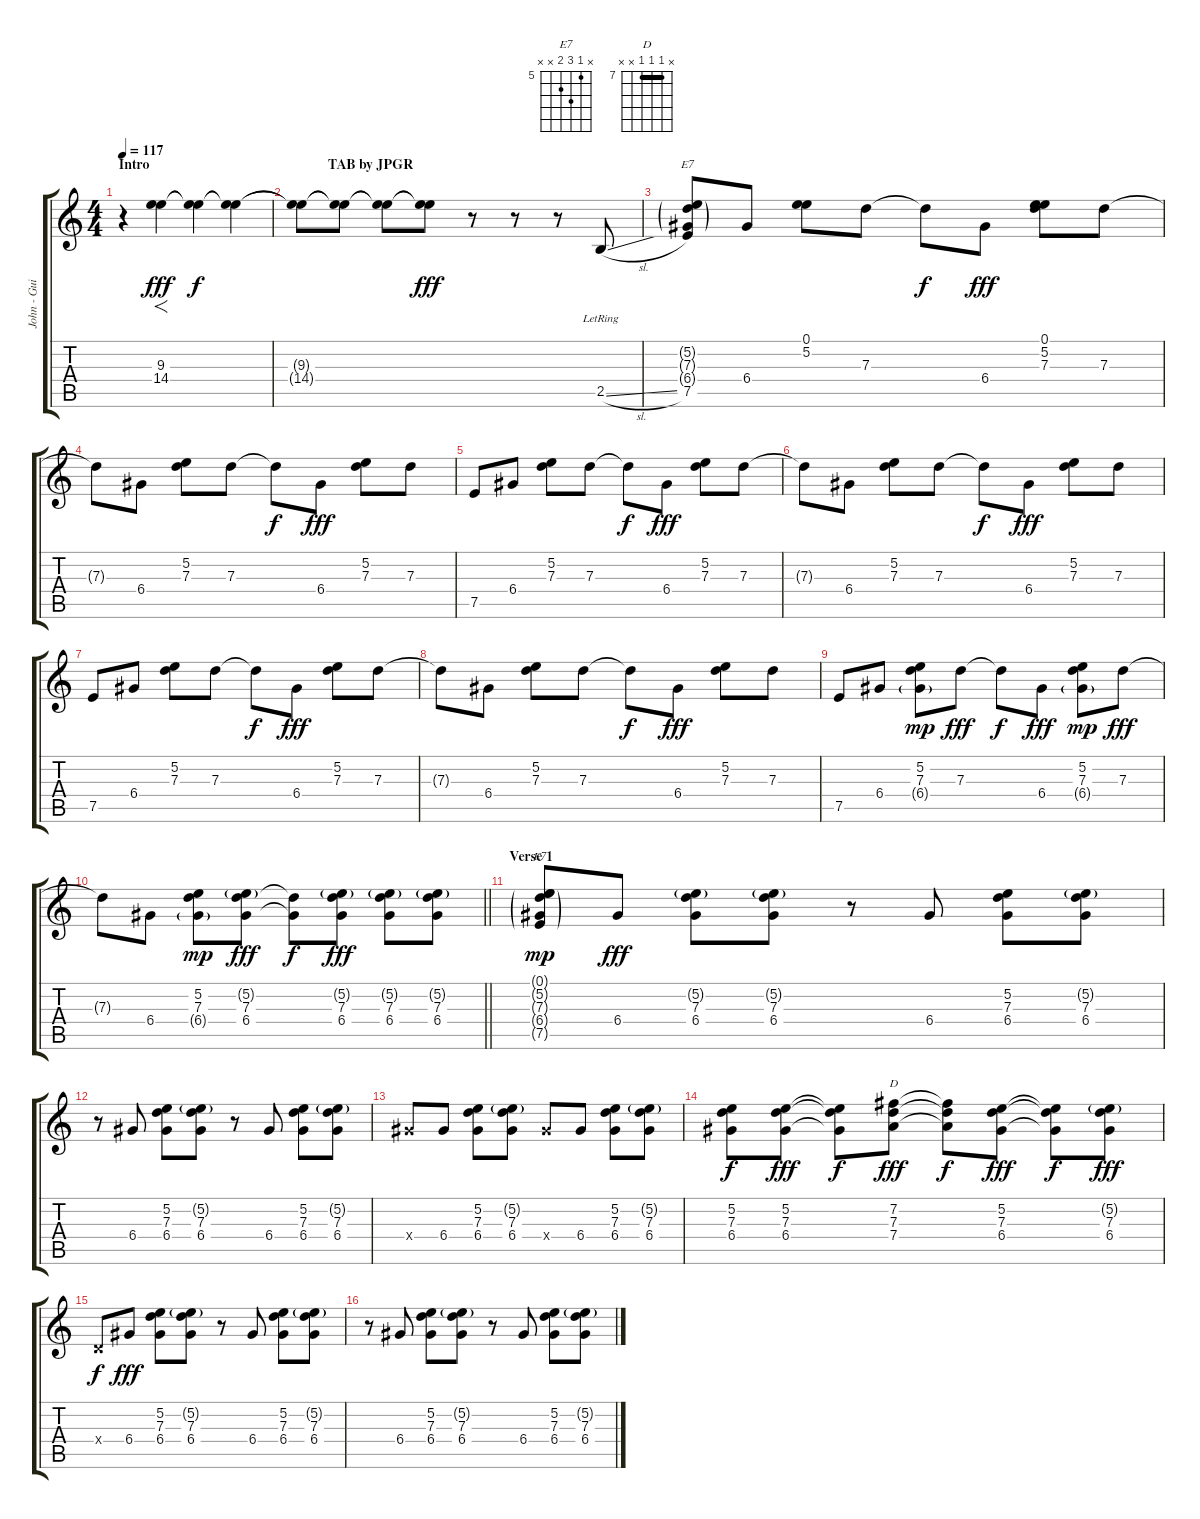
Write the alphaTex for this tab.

\track ("John - Guitar" "John - Gui") {instrument electricguitarclean}
\staff {score tabs}
\tuning (E4 B3 G3 D3 A2 E2) {hide}
\chord ("E7" x 5 7 6 7 x) {firstfret 5}
\chord ("E7" x 5 7 6 x x) {firstfret 5}
\chord ("D" x 7 7 7 x x) {firstfret 7 barre 7}
\ts (4 4)
\section ("" "Intro                                                   TAB by JPGR")
\tempo 117
\clef g2
\ks c
r.4{dy fff instrument electricguitarclean} (9.3 14.4).4{f volume 13 instrument overdrivenguitar} (9.3{t} 14.4{t}).4{dy f} (9.3{t} 14.4{t}).4 |
(9.3{t} 14.4{t}).8 (9.3{t} 14.4{t}).8 (9.3{t} 14.4{t}).8 (9.3{t} 14.4{t}).8{dy fff} r.8 r.8 r.8 2.5{sl lr}.8{instrument electricguitarclean} |
(5.2{g} 7.3{g} 6.4{g} 7.5).8{ch "E7"} 6.4.8 (0.1 5.2).8 7.3.8 7.3{t}.8{dy f} 6.4.8{dy fff} (0.1 5.2 7.3).8 7.3.8 |
7.3{t}.8 6.4.8 (5.2 7.3).8 7.3.8 7.3{t}.8{dy f} 6.4.8{dy fff} (5.2 7.3).8 7.3.8 |
7.5.8 6.4.8 (5.2 7.3).8 7.3.8 7.3{t}.8{dy f} 6.4.8{dy fff} (5.2 7.3).8 7.3.8 |
7.3{t}.8 6.4.8 (5.2 7.3).8 7.3.8 7.3{t}.8{dy f} 6.4.8{dy fff} (5.2 7.3).8 7.3.8 |
7.5.8 6.4.8 (5.2 7.3).8 7.3.8 7.3{t}.8{dy f} 6.4.8{dy fff} (5.2 7.3).8 7.3.8 |
7.3{t}.8 6.4.8 (5.2 7.3).8 7.3.8 7.3{t}.8{dy f} 6.4.8{dy fff} (5.2 7.3).8 7.3.8 |
7.5.8 6.4.8 (5.2 7.3 6.4{g}).8{dy mp} 7.3.8{dy fff} 7.3{t}.8{dy f} 6.4.8{dy fff} (5.2 7.3 6.4{g}).8{dy mp} 7.3.8{dy fff} |
\barLineRight lightlight
7.3{t}.8 6.4.8 (5.2 7.3 6.4{g}).8{dy mp} (5.2{g} 7.3 6.4).8{dy fff} (7.3{t} 6.4{t}).8{dy f} (5.2{g} 7.3 6.4).8{dy fff} (5.2{g} 7.3 6.4).8 (5.2{g} 7.3 6.4).8 |
\section ("" "Verse 1")
(0.1{g} 5.2{g} 7.3{g} 6.4{g} 7.5{g}).8{ch "E7" dy mp} 6.4.8{dy fff} (5.2{g} 7.3 6.4).8 (5.2{g} 7.3 6.4).8 r.8 6.4.8 (5.2 7.3 6.4).8 (5.2{g} 7.3 6.4).8 |
r.8 6.4.8 (5.2 7.3 6.4).8 (5.2{g} 7.3 6.4).8 r.8 6.4.8 (5.2 7.3 6.4).8 (5.2{g} 7.3 6.4).8 |
6.4{x}.8 6.4.8 (5.2 7.3 6.4).8 (5.2{g} 7.3 6.4).8 6.4{x}.8 6.4.8 (5.2 7.3 6.4).8 (5.2{g} 7.3 6.4).8 |
(5.2 7.3 6.4).8{dy f} (5.2 7.3 6.4).8{dy fff} (5.2{t} 7.3{t} 6.4{t}).8{dy f} (7.2 7.3 7.4).8{ch "D" dy fff} (7.2{t} 7.3{t} 7.4{t}).8{dy f} (5.2 7.3 6.4).8{dy fff} (5.2{t} 7.3{t} 6.4{t}).8{dy f} (5.2{g} 7.3 6.4).8{dy fff} |
0.4{x}.8{dy f} 6.4.8{dy fff} (5.2 7.3 6.4).8 (5.2{g} 7.3 6.4).8 r.8 6.4.8 (5.2 7.3 6.4).8 (5.2{g} 7.3 6.4).8 |
r.8 6.4.8 (5.2 7.3 6.4).8 (5.2{g} 7.3 6.4).8 r.8 6.4.8 (5.2 7.3 6.4).8 (5.2{g} 7.3 6.4).8
